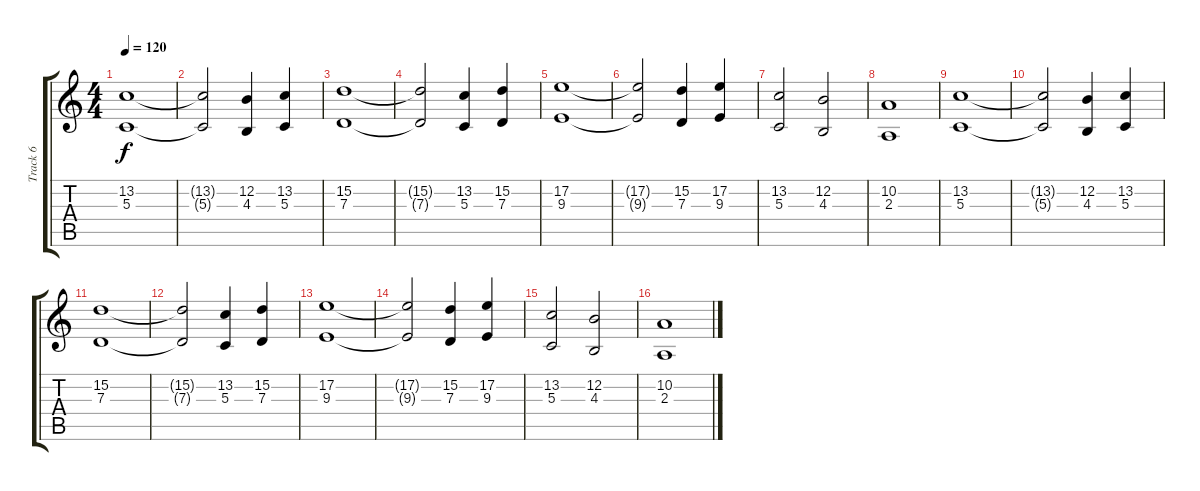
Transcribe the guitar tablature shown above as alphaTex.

\track ("Track 6" "Track 6") {instrument flute}
\staff {score tabs}
\tuning (E4 B3 G3 D3 A2 E2) {hide}
\ts (4 4)
\tempo 120
\clef g2
\ks c
(13.2 5.3).1{dy f} |
(13.2{t} 5.3{t}).2 (12.2 4.3).4 (13.2 5.3).4 |
(15.2 7.3).1 |
(15.2{t} 7.3{t}).2 (13.2 5.3).4 (15.2 7.3).4 |
(17.2 9.3).1 |
(17.2{t} 9.3{t}).2 (15.2 7.3).4 (17.2 9.3).4 |
(13.2 5.3).2 (12.2 4.3).2 |
(10.2 2.3).1 |
(13.2 5.3).1 |
(13.2{t} 5.3{t}).2 (12.2 4.3).4 (13.2 5.3).4 |
(15.2 7.3).1 |
(15.2{t} 7.3{t}).2 (13.2 5.3).4 (15.2 7.3).4 |
(17.2 9.3).1 |
(17.2{t} 9.3{t}).2 (15.2 7.3).4 (17.2 9.3).4 |
(13.2 5.3).2 (12.2 4.3).2 |
(10.2 2.3).1
